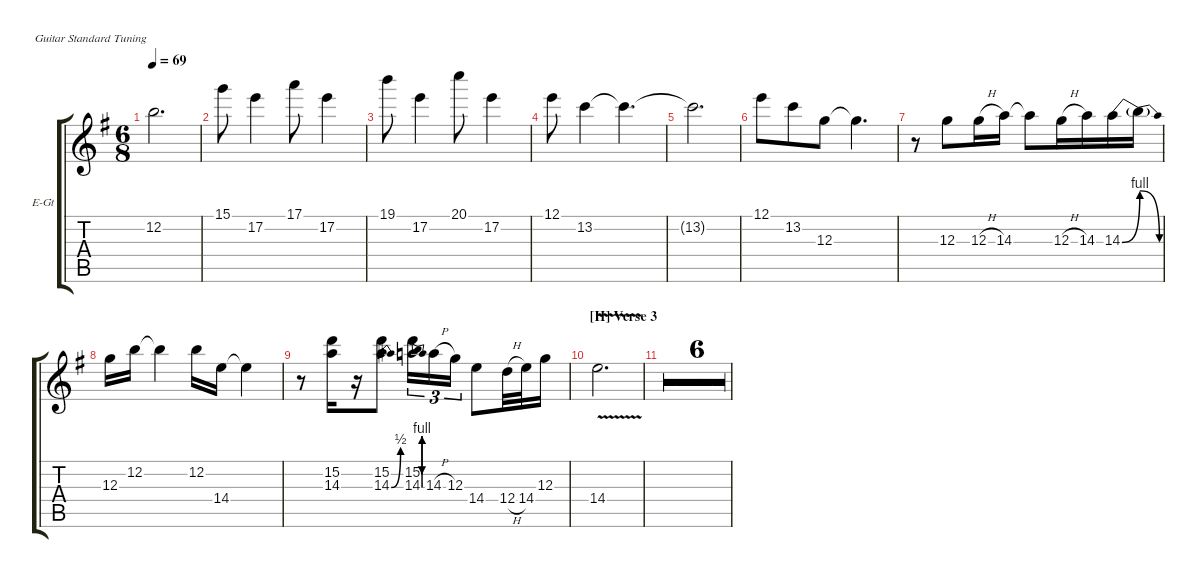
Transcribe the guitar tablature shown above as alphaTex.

\hideDynamics
\bracketExtendMode groupsimilarinstruments
\firstSystemTrackNameOrientation horizontal
\otherSystemsTrackNameOrientation horizontal
\track ("Electric Guitar 2" "E-Gt") {multiBarRest instrument electricguitarjazz}
\staff {score tabs}
\tuning (E4 B3 G3 D3 A2 E2)
\ts (6 8)
\tempo 69
\clef g2
\ks g
12.2{t}.2{d dy f} |
15.1.8 17.2.4 17.1.8 17.2.4 |
19.1.8 17.2.4 20.1.8 17.2.4 |
12.1.8 13.2.4 13.2{t}.4{d} |
13.2{t}.2{d} |
12.1.8 13.2.8 12.3.8 12.3{t}.4{d} |
r.8 12.3.8 12.3{h}.16 14.3.16 14.3{t}.8 12.3{h}.16 14.3.16 14.3{be (bend 0 0 60 4)}.16 14.3{be (release 0 4 60 0) t}.16 |
12.3.16 12.2.16 12.2{t}.4 12.2.16 14.4.16 14.4{t}.4 |
r.8 (15.2 14.3).16 r.16 (15.2 14.3{be (bend 0 0 60 2)}).8 (15.2 14.3{be (bendrelease 0 0 30 4 30 4 60 0)}).16{tu (3 2)} 14.3{h}.16{tu (3 2) dy mp} 12.3.16{tu (3 2) dy f} 14.4.8 12.4{h}.32 14.4.32 12.3.16 |
\section ("H" "Verse 3")
14.4{v}.2{d} |
r.2 r.4 |
r.2 r.4 |
r.2 r.4 |
r.2 r.4 |
r.2 r.4 |
r.2 r.4
